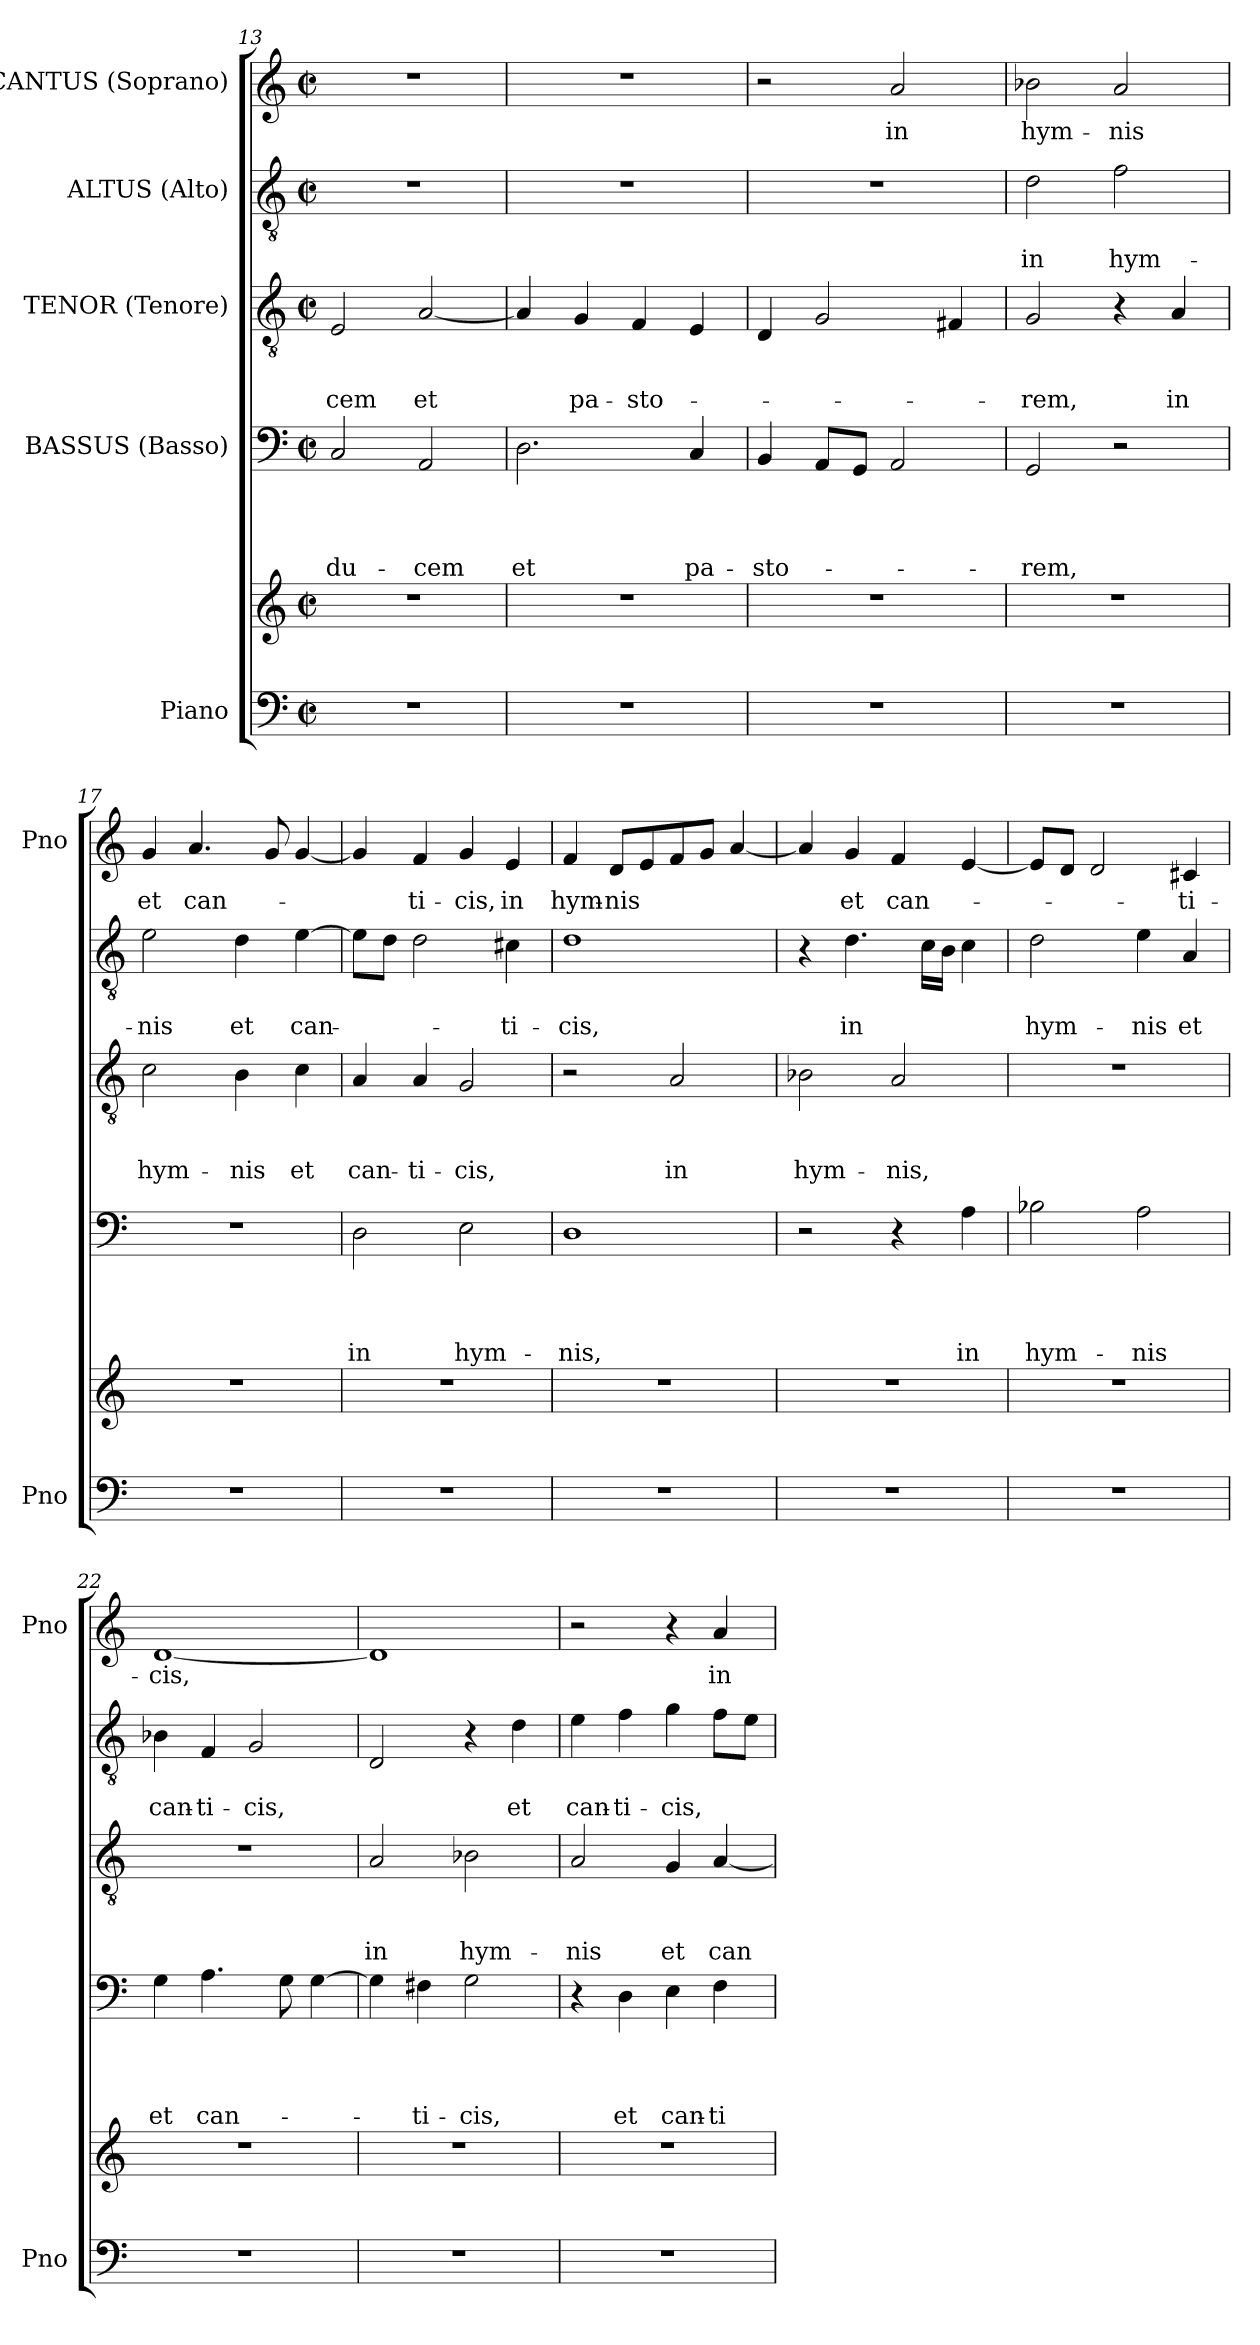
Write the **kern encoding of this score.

**kern	**kern	**kern	**text	**text	**text	**text	**kern	**text	**text	**text	**kern	**text	**text	**kern	**text
*part5	*part5	*part4	*part4	*part4	*part4	*part4	*part3	*part3	*part3	*part3	*part2	*part2	*part2	*part1	*part1
*staff6	*staff5	*staff4	*staff4	*staff4	*staff4	*staff4	*staff3	*staff3	*staff3	*staff3	*staff2	*staff2	*staff2	*staff1	*staff1
*I"Piano	*	*I"BASSUS (Basso)	*	*	*	*	*I"TENOR (Tenore)	*	*	*	*I"ALTUS (Alto)	*	*	*I"CANTUS (Soprano)	*
*I'Pno	*	*	*	*	*	*	*	*	*	*	*	*	*	*I'Pno	*
*clefF4	*clefG2	*clefF4	*	*	*	*	*clefGv2	*	*	*	*clefGv2	*	*	*clefG2	*
*k[]	*k[]	*k[]	*	*	*	*	*k[]	*	*	*	*k[]	*	*	*k[]	*
*C:	*C:	*C:	*	*	*	*	*C:	*	*	*	*C:	*	*	*C:	*
*M2/2	*M2/2	*M2/2	*	*	*	*	*M2/2	*	*	*	*M2/2	*	*	*M2/2	*
*met(c|)	*met(c|)	*met(c|)	*	*	*	*	*met(c|)	*	*	*	*met(c|)	*	*	*met(c|)	*
=13	=13	=13	=13	=13	=13	=13	=13	=13	=13	=13	=13	=13	=13	=13	=13
1r	1r	2C/	.	.	.	du-	2E/	.	.	-cem	1r	.	.	1r	.
.	.	2AA/	.	.	.	-cem	[2A/	.	.	et	.	.	.	.	.
=14	=14	=14	=14	=14	=14	=14	=14	=14	=14	=14	=14	=14	=14	=14	=14
1r	1r	2.D\	.	.	.	et	4A/]	.	.	.	1r	.	.	1r	.
.	.	.	.	.	.	.	4G/	.	.	pa-	.	.	.	.	.
.	.	.	.	.	.	.	4F/	.	.	-sto-	.	.	.	.	.
.	.	4C/	.	.	.	pa-	4E/	.	.	.	.	.	.	.	.
=15	=15	=15	=15	=15	=15	=15	=15	=15	=15	=15	=15	=15	=15	=15	=15
1r	1r	4BB/	.	.	.	-sto-	4D/	.	.	.	1r	.	.	2r	.
.	.	8AA/L	.	.	.	.	2G/	.	.	.	.	.	.	.	.
.	.	8GG/J	.	.	.	.	.	.	.	.	.	.	.	.	.
.	.	2AA/	.	.	.	.	.	.	.	.	.	.	.	2a/	in
.	.	.	.	.	.	.	4F#X/	.	.	.	.	.	.	.	.
=16	=16	=16	=16	=16	=16	=16	=16	=16	=16	=16	=16	=16	=16	=16	=16
1r	1r	2GG/	.	.	.	-rem,	2G/	.	.	-rem,	2d\	.	in	2b-X\	hym-
.	.	2r	.	.	.	.	4r	.	.	.	2f\	.	hym-	2a/	-nis
.	.	.	.	.	.	.	4A/	.	.	in	.	.	.	.	.
=17	=17	=17	=17	=17	=17	=17	=17	=17	=17	=17	=17	=17	=17	=17	=17
1r	1r	1r	.	.	.	.	2c\	.	.	hym-	2e\	.	-nis	4g/	et
.	.	.	.	.	.	.	.	.	.	.	.	.	.	4.a/	can-
.	.	.	.	.	.	.	4B\	.	.	-nis	4d\	.	et	.	.
.	.	.	.	.	.	.	.	.	.	.	.	.	.	8g/	.
.	.	.	.	.	.	.	4c\	.	.	et	[4e\	.	can-	[4g/	.
!!LO:PB:g=z
=18	=18	=18	=18	=18	=18	=18	=18	=18	=18	=18	=18	=18	=18	=18	=18
1r	1r	2D\	.	.	.	in	4A/	.	.	can-	8e\L]	.	-­-	4g/]	-­
.	.	.	.	.	.	.	.	.	.	.	8d\J	.	.	.	.
.	.	.	.	.	.	.	4A/	.	.	-ti-	2d\	.	.	4f/	ti-
.	.	2E\	.	.	.	hym-	2G/	.	.	-cis,	.	.	.	4g/	-cis,
.	.	.	.	.	.	.	.	.	.	.	4c#X\	.	-ti-	4e/	in
=19	=19	=19	=19	=19	=19	=19	=19	=19	=19	=19	=19	=19	=19	=19	=19
1r	1r	1D	.	.	.	-nis,	2r	.	.	.	1d	.	-cis,	4f/	hym-
.	.	.	.	.	.	.	.	.	.	.	.	.	.	8d/L	-nis
.	.	.	.	.	.	.	.	.	.	.	.	.	.	8e/	.
.	.	.	.	.	.	.	2A/	.	.	in	.	.	.	8f/	.
.	.	.	.	.	.	.	.	.	.	.	.	.	.	8g/J	.
.	.	.	.	.	.	.	.	.	.	.	.	.	.	[4a/	.
=20	=20	=20	=20	=20	=20	=20	=20	=20	=20	=20	=20	=20	=20	=20	=20
1r	1r	2r	.	.	.	.	2B-X\	.	.	hym-	4r	.	.	4a/]	.
.	.	.	.	.	.	.	.	.	.	.	4.d\	.	in	4g/	et
.	.	4r	.	.	.	.	2A/	.	.	-nis,	.	.	.	4f/	can-
.	.	.	.	.	.	.	.	.	.	.	16c\LL	.	.	.	.
.	.	.	.	.	.	.	.	.	.	.	16B\JJ	.	.	.	.
.	.	4A\	.	.	.	in	.	.	.	.	4c\	.	.	[4e/	.
=21	=21	=21	=21	=21	=21	=21	=21	=21	=21	=21	=21	=21	=21	=21	=21
1r	1r	2B-X\	.	.	.	hym-	1r	.	.	.	2d\	.	hym-	8e/L]	.
.	.	.	.	.	.	.	.	.	.	.	.	.	.	8d/J	.
.	.	.	.	.	.	.	.	.	.	.	.	.	.	2d/	.
.	.	2A\	.	.	.	-nis	.	.	.	.	4e\	.	-nis	.	.
.	.	.	.	.	.	.	.	.	.	.	4A/	.	et	4c#X/	-ti-
=22	=22	=22	=22	=22	=22	=22	=22	=22	=22	=22	=22	=22	=22	=22	=22
1r	1r	4G\	.	.	.	et	1r	.	.	.	4B-X\	.	can-	[1d	-cis,
.	.	4.A\	.	.	.	can-	.	.	.	.	4F/	.	-ti-	.	.
.	.	.	.	.	.	.	.	.	.	.	2G/	.	-cis,	.	.
.	.	8G\	.	.	.	.	.	.	.	.	.	.	.	.	.
.	.	[4G\	.	.	.	.	.	.	.	.	.	.	.	.	.
=23	=23	=23	=23	=23	=23	=23	=23	=23	=23	=23	=23	=23	=23	=23	=23
1r	1r	4G\]	.	.	.	.	2A/	.	.	in	2D/	.	.	1d]	.
.	.	4F#X\	.	.	.	-ti-	.	.	.	.	.	.	.	.	.
.	.	2G\	.	.	.	-cis,	2B-X\	.	.	hym-	4r	.	.	.	.
.	.	.	.	.	.	.	.	.	.	.	4d\	.	et	.	.
!!LO:LB:g=z
=24	=24	=24	=24	=24	=24	=24	=24	=24	=24	=24	=24	=24	=24	=24	=24
1r	1r	4r	.	.	.	.	2A/	.	.	-nis	4e\	.	can-	2r	.
.	.	4D\	.	.	.	et	.	.	.	.	4f\	.	-ti-	.	.
.	.	4E\	.	.	.	can-	4G/	.	.	et	4g\	.	-cis,	4r	.
.	.	4F\	.	.	.	-ti-	[4A/	.	.	can-	8f\L	.	.	4a/	in
.	.	.	.	.	.	.	.	.	.	.	8e\J	.	.	.	.
=	=	=	=	=	=	=	=	=	=	=	=	=	=	=	=
*-	*-	*-	*-	*-	*-	*-	*-	*-	*-	*-	*-	*-	*-	*-	*-
